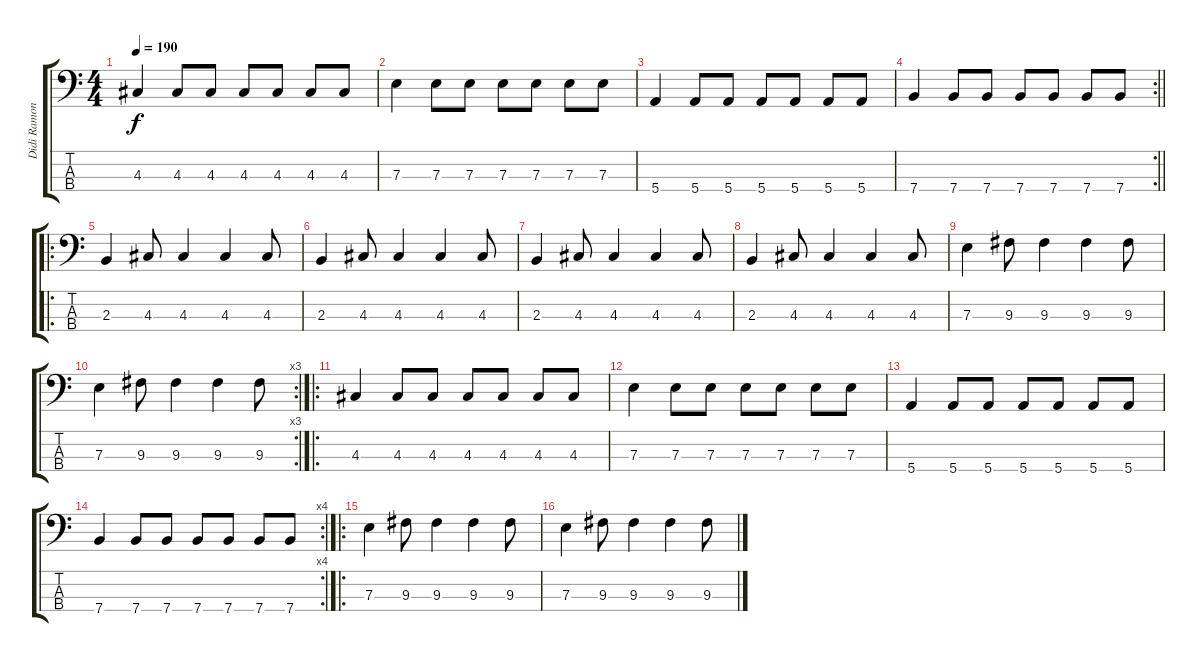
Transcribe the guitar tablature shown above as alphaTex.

\track ("Didi Ramone" "Didi Ramon") {instrument electricbasspick}
\staff {score tabs}
\tuning (G2 D2 A1 E1) {hide}
\ts (4 4)
\tempo 190
\clef f4
\ks c
4.3.4{dy f instrument electricbasspick} 4.3.8 4.3.8 4.3.8 4.3.8 4.3.8 4.3.8 |
7.3.4 7.3.8 7.3.8 7.3.8 7.3.8 7.3.8 7.3.8 |
5.4.4 5.4.8 5.4.8 5.4.8 5.4.8 5.4.8 5.4.8 |
\rc 2
\barLineRight lightlight
7.4.4 7.4.8 7.4.8 7.4.8 7.4.8 7.4.8 7.4.8 |
\ro
2.3.4 4.3.8 4.3.4 4.3.4 4.3.8 |
2.3.4 4.3.8 4.3.4 4.3.4 4.3.8 |
2.3.4 4.3.8 4.3.4 4.3.4 4.3.8 |
2.3.4 4.3.8 4.3.4 4.3.4 4.3.8 |
7.3.4 9.3.8 9.3.4 9.3.4 9.3.8 |
\rc 3
7.3.4 9.3.8 9.3.4 9.3.4 9.3.8 |
\ro
4.3.4 4.3.8 4.3.8 4.3.8 4.3.8 4.3.8 4.3.8 |
7.3.4 7.3.8 7.3.8 7.3.8 7.3.8 7.3.8 7.3.8 |
5.4.4 5.4.8 5.4.8 5.4.8 5.4.8 5.4.8 5.4.8 |
\rc 4
7.4.4 7.4.8 7.4.8 7.4.8 7.4.8 7.4.8 7.4.8 |
\ro
7.3.4 9.3.8 9.3.4 9.3.4 9.3.8 |
7.3.4 9.3.8 9.3.4 9.3.4 9.3.8
